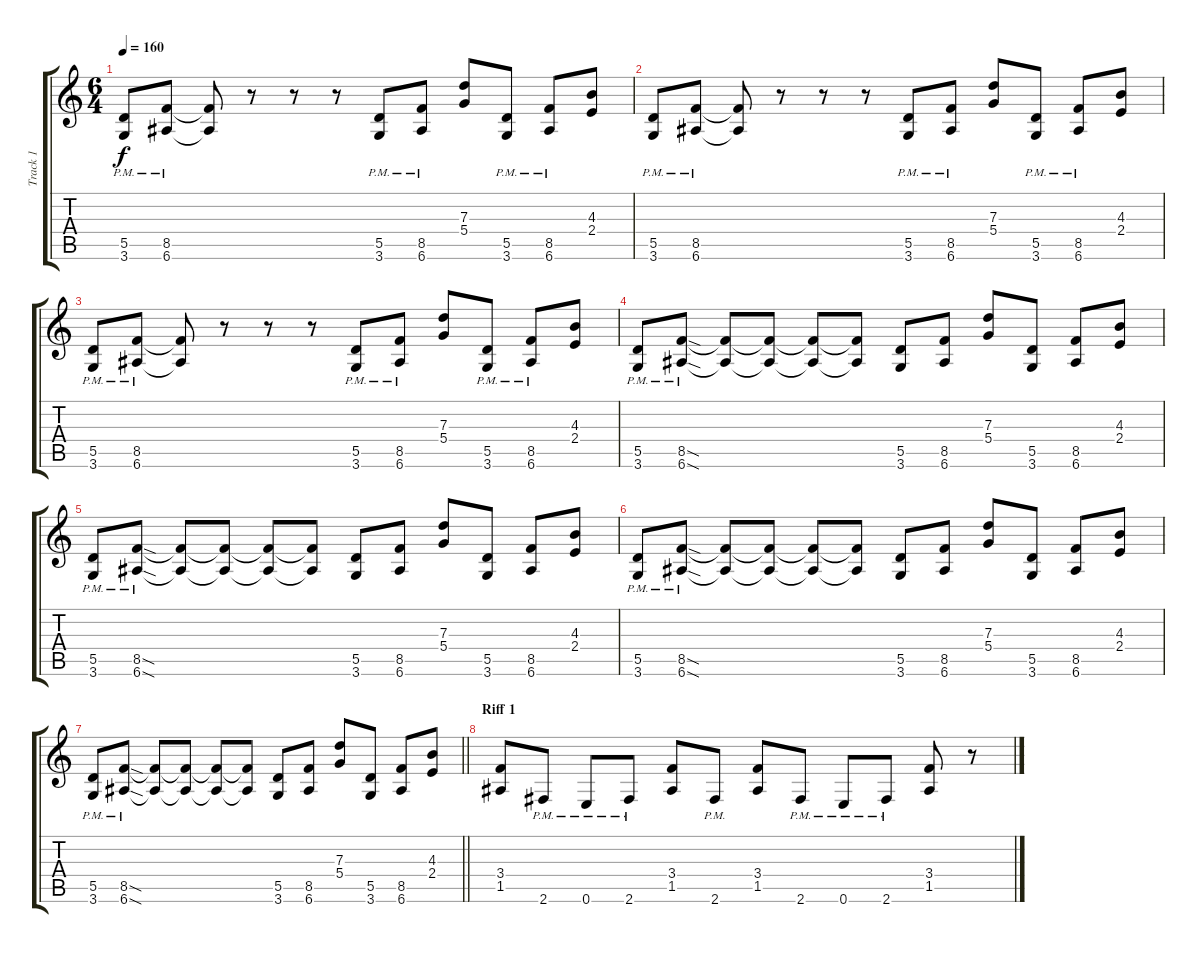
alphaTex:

\track ("Track 1" "Track 1") {instrument distortionguitar}
\staff {score tabs}
\tuning (E4 B3 G3 D3 A2 E2) {hide}
\ts (6 4)
\tempo 160
\clef g2
\ks c
(5.5{pm} 3.6{pm}).8{dy f} (8.5{pm} 6.6{pm}).8 (8.5{t} 6.6{t}).8 r.8 r.8 r.8 (5.5{pm} 3.6{pm}).8 (8.5{pm} 6.6{pm}).8 (7.3 5.4).8 (5.5{pm} 3.6{pm}).8 (8.5{pm} 6.6{pm}).8 (4.3 2.4).8 |
(5.5{pm} 3.6{pm}).8 (8.5{pm} 6.6{pm}).8 (8.5{t} 6.6{t}).8 r.8 r.8 r.8 (5.5{pm} 3.6{pm}).8 (8.5{pm} 6.6{pm}).8 (7.3 5.4).8 (5.5{pm} 3.6{pm}).8 (8.5{pm} 6.6{pm}).8 (4.3 2.4).8 |
(5.5{pm} 3.6{pm}).8 (8.5{pm} 6.6{pm}).8 (8.5{t} 6.6{t}).8 r.8 r.8 r.8 (5.5{pm} 3.6{pm}).8 (8.5{pm} 6.6{pm}).8 (7.3 5.4).8 (5.5{pm} 3.6{pm}).8 (8.5{pm} 6.6{pm}).8 (4.3 2.4).8 |
(5.5{pm} 3.6{pm}).8 (8.5{sod pm} 6.6{sod pm}).8 (8.5{t} 6.6{t}).8 (8.5{t} 6.6{t}).8 (8.5{t} 6.6{t}).8 (8.5{t} 6.6{t}).8 (5.5 3.6).8 (8.5 6.6).8 (7.3 5.4).8 (5.5 3.6).8 (8.5 6.6).8 (4.3 2.4).8 |
(5.5{pm} 3.6{pm}).8 (8.5{sod pm} 6.6{sod pm}).8 (8.5{t} 6.6{t}).8 (8.5{t} 6.6{t}).8 (8.5{t} 6.6{t}).8 (8.5{t} 6.6{t}).8 (5.5 3.6).8 (8.5 6.6).8 (7.3 5.4).8 (5.5 3.6).8 (8.5 6.6).8 (4.3 2.4).8 |
(5.5{pm} 3.6{pm}).8 (8.5{sod pm} 6.6{sod pm}).8 (8.5{t} 6.6{t}).8 (8.5{t} 6.6{t}).8 (8.5{t} 6.6{t}).8 (8.5{t} 6.6{t}).8 (5.5 3.6).8 (8.5 6.6).8 (7.3 5.4).8 (5.5 3.6).8 (8.5 6.6).8 (4.3 2.4).8 |
\barLineRight lightlight
(5.5{pm} 3.6{pm}).8 (8.5{sod pm} 6.6{sod pm}).8 (8.5{t} 6.6{t}).8 (8.5{t} 6.6{t}).8 (8.5{t} 6.6{t}).8 (8.5{t} 6.6{t}).8 (5.5 3.6).8 (8.5 6.6).8 (7.3 5.4).8 (5.5 3.6).8 (8.5 6.6).8 (4.3 2.4).8 |
\section ("" "Riff 1")
(3.4 1.5).8 2.6{pm}.8 0.6{pm}.8 2.6{pm}.8 (3.4 1.5).8 2.6{pm}.8 (3.4 1.5).8 2.6{pm}.8 0.6{pm}.8 2.6{pm}.8 (3.4 1.5).8 r.8
